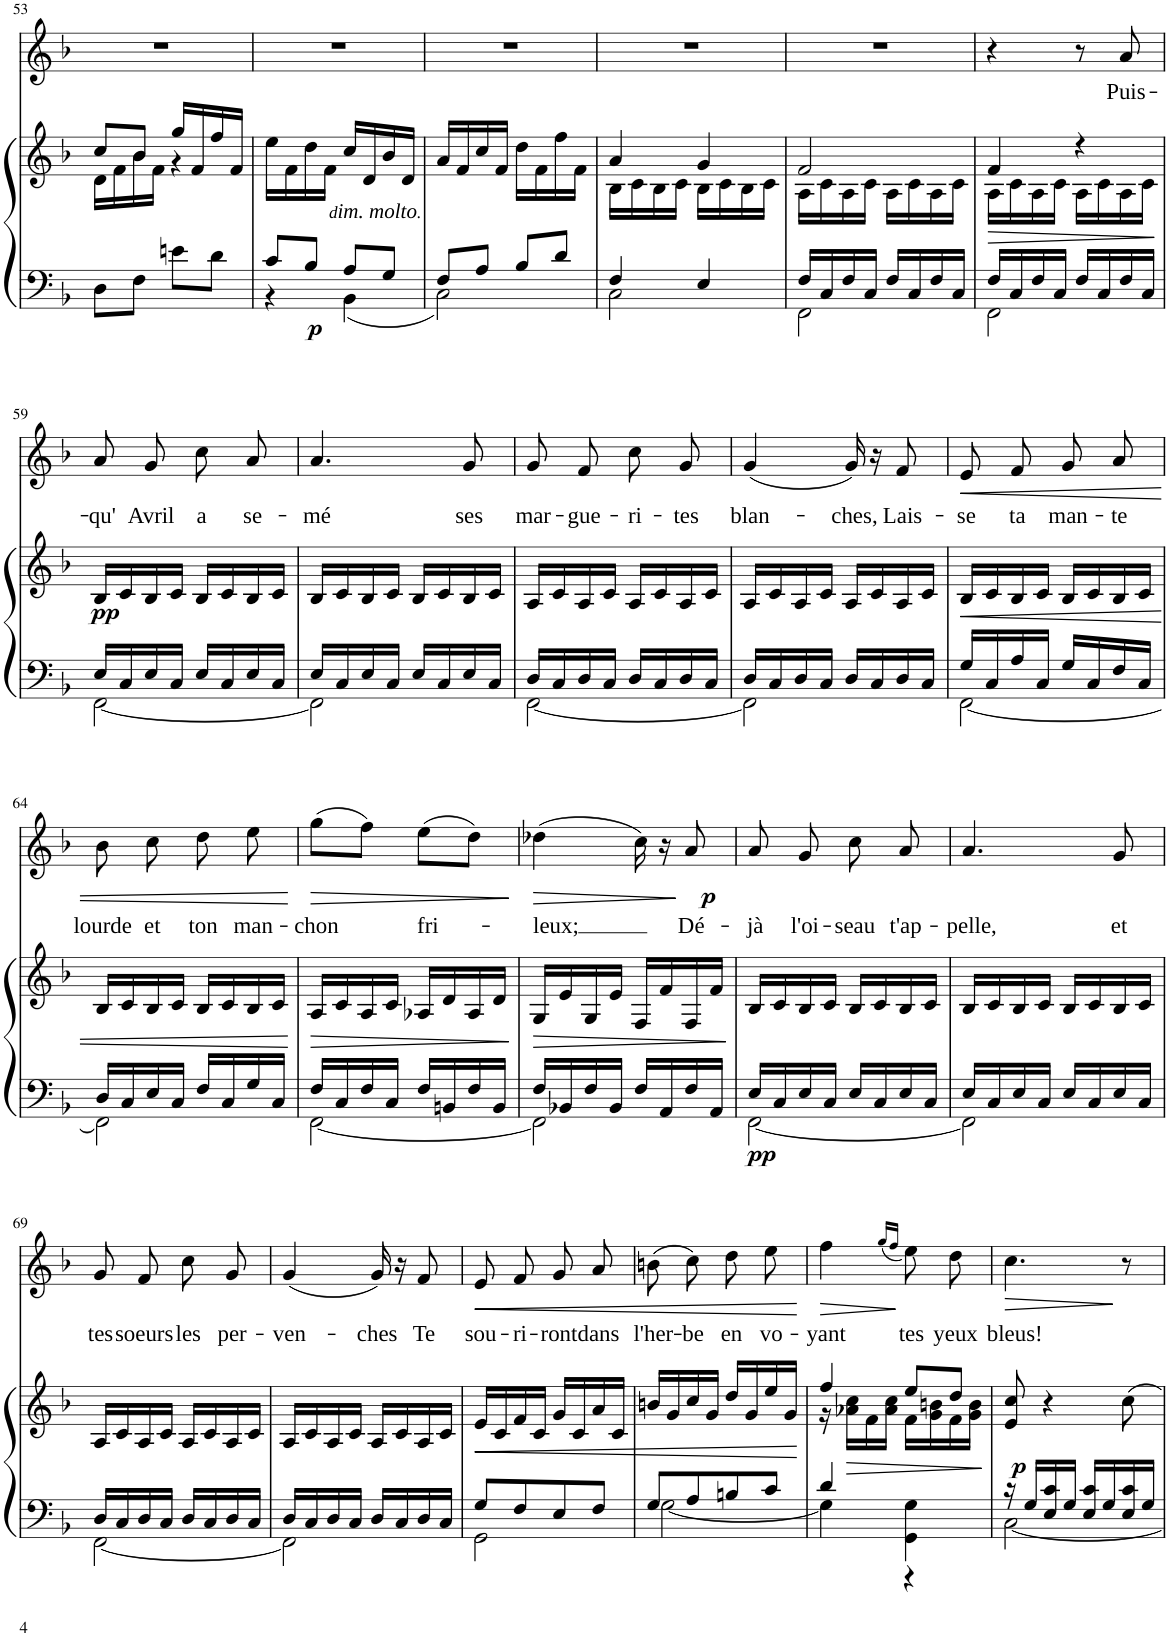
**kern	**kern	**dynam	**kern	**text	**dynam
*part2	*part2	*part2	*part1	*part1	*part1
*staff3	*staff2	*staff2/3	*staff1	*staff1	*staff1
*I"Midi_1	*	*	*I"Voice	*	*
!!LO:PB:g=z
*clefF4	*clefG2	*	*clefG2	*	*
*k[b-]	*k[b-]	*	*k[b-]	*	*
*F:	*F:	*	*F:	*	*
*M2/4	*M2/4	*	*M2/4	*	*
=53	=53	=53	=53	=53	=53
*	*^	*	*	*	*
8D\L	8cc/L	16d\LL	.	2r	.	.
.	.	16f\	.	.	.	.
8F\J	8b-/J	16b-\	.	.	.	.
.	.	16f\JJ	.	.	.	.
8en\L	16gg/LL	4r	.	.	.	.
.	16f/	.	.	.	.	.
8d\J	16ff/	.	.	.	.	.
.	16f/JJ	.	.	.	.	.
*	*v	*v	*	*	*	*
=54	=54	=54	=54	=54	=54
*^	*	*	*	*	*
8c/L	4r	16ee\LL	.	2r	.	.
.	.	16f\	.	.	.	.
!	!	!	!LO:DY:b=2	!	!	!
8B-/J	.	16dd\	p	.	.	.
.	.	16f\JJ	.	.	.	.
!LO:TX:a:i:t=d	!	!	!	!	!	!
!LO:TX:a:t=im. molto	!	!	!	!	!	!
!LO:TX:a:t=.	!	!	!	!	!	!
8A/L	4BB-\	16cc/LL	.	.	.	.
.	.	16d/	.	.	.	.
8G/J	.	16b-/	.	.	.	.
.	.	16d/JJ	.	.	.	.
=55	=55	=55	=55	=55	=55	=55
8F/L	2C\	16a/LL	.	2r	.	.
.	.	16f/	.	.	.	.
8A/J	.	16cc/	.	.	.	.
.	.	16f/JJ	.	.	.	.
8B-/L	.	16dd\LL	.	.	.	.
.	.	16f\	.	.	.	.
8d/J	.	16ff\	.	.	.	.
.	.	16f\JJ	.	.	.	.
=56	=56	=56	=56	=56	=56	=56
*	*	*^	*	*	*	*
4F/	2C\	4a/	16B-\LL	.	2r	.	.
.	.	.	16c\	.	.	.	.
.	.	.	16B-\	.	.	.	.
.	.	.	16c\JJ	.	.	.	.
4E/	.	4g/	16B-\LL	.	.	.	.
.	.	.	16c\	.	.	.	.
.	.	.	16B-\	.	.	.	.
.	.	.	16c\JJ	.	.	.	.
=57	=57	=57	=57	=57	=57	=57	=57
16F/LL	2FF\	2f/	16A\LL	.	2r	.	.
16C/	.	.	16c\	.	.	.	.
16F/	.	.	16A\	.	.	.	.
16C/JJ	.	.	16c\JJ	.	.	.	.
16F/LL	.	.	16A\LL	.	.	.	.
16C/	.	.	16c\	.	.	.	.
16F/	.	.	16A\	.	.	.	.
16C/JJ	.	.	16c\JJ	.	.	.	.
=58	=58	=58	=58	=58	=58	=58	=58
!	!	!	!	!LO:HP:b	!	!	!
16F/LL	2FF\	4f/	16A\LL	>	4r	.	.
16C/	.	.	16c\	.	.	.	.
16F/	.	.	16A\	.	.	.	.
16C/JJ	.	.	16c\JJ	.	.	.	.
16F/LL	.	4r	16A\LL	.	8r	.	.
16C/	.	.	16c\	.	.	.	.
!	!	!	!	!	!	!LO:LY:b	!
16F/	.	.	16A\	.	8a/	Puis-	.
16C/JJ	.	.	16c\JJ	.	.	.	.
!!LO:LB:g=z
=59	=59	=59	=59	=59	=59	=59	=59
!	!	!	!	!LO:DY:b	!	!LO:LY:b	!
*	*	*v	*v	*	*	*	*
16E/LL	[2FF\	16B-/LL	pp	8a/	-qu'	.
16C/	.	16c/	.	.	.	.
!	!	!	!	!	!LO:LY:b	!
16E/	.	16B-/	.	8g/	Avril	.
16C/JJ	.	16c/JJ	.	.	.	.
!	!	!	!	!	!LO:LY:b	!
16E/LL	.	16B-/LL	.	8cc\	a	.
16C/	.	16c/	.	.	.	.
!	!	!	!	!	!LO:LY:b	!
16E/	.	16B-/	.	8a/	se-	.
16C/JJ	.	16c/JJ	.	.	.	.
=60	=60	=60	=60	=60	=60	=60
!	!	!	!	!	!LO:LY:b	!
16E/LL	2FF\]	16B-/LL	.	4.a/	-mé	.
16C/	.	16c/	.	.	.	.
16E/	.	16B-/	.	.	.	.
16C/JJ	.	16c/JJ	.	.	.	.
16E/LL	.	16B-/LL	.	.	.	.
16C/	.	16c/	.	.	.	.
!	!	!	!	!	!LO:LY:b	!
16E/	.	16B-/	.	8g/	ses	.
16C/JJ	.	16c/JJ	.	.	.	.
=61	=61	=61	=61	=61	=61	=61
!	!	!	!	!	!LO:LY:b	!
16D/LL	[2FF\	16A/LL	.	8g/	mar-	.
16C/	.	16c/	.	.	.	.
!	!	!	!	!	!LO:LY:b	!
16D/	.	16A/	.	8f/	-gue-	.
16C/JJ	.	16c/JJ	.	.	.	.
!	!	!	!	!	!LO:LY:b	!
16D/LL	.	16A/LL	.	8cc\	-ri-	.
16C/	.	16c/	.	.	.	.
!	!	!	!	!	!LO:LY:b	!
16D/	.	16A/	.	8g/	-tes	.
16C/JJ	.	16c/JJ	.	.	.	.
=62	=62	=62	=62	=62	=62	=62
!	!	!	!	!	!LO:LY:b	!
16D/LL	2FF\]	16A/LL	.	(4g/	blan-	.
16C/	.	16c/	.	.	.	.
16D/	.	16A/	.	.	.	.
16C/JJ	.	16c/JJ	.	.	.	.
!	!	!	!	!	!LO:LY:b	!
16D/LL	.	16A/LL	.	16g/)	-ches,	.
16C/	.	16c/	.	16r	.	.
!	!	!	!	!	!LO:LY:b	!
16D/	.	16A/	.	8f/	Lais-	.
16C/JJ	.	16c/JJ	.	.	.	.
=63	=63	=63	=63	=63	=63	=63
!	!	!	!LO:HP:b	!	!LO:LY:b	!LO:HP:b
16G/LL	[2FF\	16B-/LL	<	8e/	-se	<
16C/	.	16c/	.	.	.	.
!	!	!	!	!	!LO:LY:b	!
16A/	.	16B-/	.	8f/	ta	.
16C/JJ	.	16c/JJ	.	.	.	.
!	!	!	!	!	!LO:LY:b	!
16G/LL	.	16B-/LL	.	8g/	man-	.
16C/	.	16c/	.	.	.	.
!	!	!	!	!	!LO:LY:b	!
16F/	.	16B-/	.	8a/	-te	.
16C/JJ	.	16c/JJ	.	.	.	.
!!LO:LB:g=z
=64	=64	=64	=64	=64	=64	=64
!	!	!	!	!	!LO:LY:b	!
16D/LL	2FF\]	16B-/LL	.	8b-\	lourde	.
16C/	.	16c/	.	.	.	.
!	!	!	!	!	!LO:LY:b	!
16E/	.	16B-/	.	8cc\	et	.
16C/JJ	.	16c/JJ	.	.	.	.
!	!	!	!	!	!LO:LY:b	!
16F/LL	.	16B-/LL	.	8dd\	ton	.
16C/	.	16c/	.	.	.	.
!	!	!	!	!	!LO:LY:b	!
16G/	.	16B-/	.	8ee\	man-	.
16C/JJ	.	16c/JJ	.	.	.	.
*v	*v	*	*	*	*	*
.	.	]	.	.	[
=65	=65	=65	=65	=65	=65
*^	*	*	*	*	*
!	!	!	!LO:HP:b	!	!LO:LY:b	!LO:HP:b
16F/LL	[2FF\	16A/LL	>	(8gg\L	-chon	>
16C/	.	16c/	.	.	.	.
16F/	.	16A/	.	8ff\J)	.	.
16C/JJ	.	16c/JJ	.	.	.	.
!	!	!	!	!	!LO:LY:b	!
16F/LL	.	16A-X/LL	.	(8ee\L	fri-	.
16BBn/	.	16d/	.	.	.	.
16F/	.	16A-/	.	8dd\J)	.	.
16BB/JJ	.	16d/JJ	.	.	.	.
*v	*v	*	*	*	*	*
.	.	[	.	.	]
=66	=66	=66	=66	=66	=66
*^	*	*	*	*	*
!	!	!	!LO:HP:b	!	!LO:LY:b	!LO:HP:b
16F/LL	2FF\]	16G/LL	>	(4dd-X\	-leux;	>
16BB-X/	.	16e/	.	.	.	.
16F/	.	16G/	.	.	.	.
16BB-/JJ	.	16e/JJ	.	.	.	.
16F/LL	.	16F/LL	.	16cc\)	.	.
16AA/	.	16f/	.	16r	.	.
!	!	!	!	!	!LO:LY:b	!LO:DY:n=1:b
16F/	.	16F/	.	8a/	Dé-	] p
16AA/JJ	.	16f/JJ	.	.	.	.
*v	*v	*	*	*	*	*
.	.	]	.	.	.
=67	=67	=67	=67	=67	=67
*^	*	*	*	*	*
!	!	!	!LO:DY:b=2	!	!LO:LY:b	!
16E/LL	[2FF\	16B-/LL	pp	8a/	-jà	.
16C/	.	16c/	.	.	.	.
!	!	!	!	!	!LO:LY:b	!
16E/	.	16B-/	.	8g/	l'oi-	.
16C/JJ	.	16c/JJ	.	.	.	.
!	!	!	!	!	!LO:LY:b	!
16E/LL	.	16B-/LL	.	8cc\	-seau	.
16C/	.	16c/	.	.	.	.
!	!	!	!	!	!LO:LY:b	!
16E/	.	16B-/	.	8a/	t'ap-	.
16C/JJ	.	16c/JJ	.	.	.	.
=68	=68	=68	=68	=68	=68	=68
!	!	!	!	!	!LO:LY:b	!
16E/LL	2FF\]	16B-/LL	.	4.a/	-pelle,	.
16C/	.	16c/	.	.	.	.
16E/	.	16B-/	.	.	.	.
16C/JJ	.	16c/JJ	.	.	.	.
16E/LL	.	16B-/LL	.	.	.	.
16C/	.	16c/	.	.	.	.
!	!	!	!	!	!LO:LY:b	!
16E/	.	16B-/	.	8g/	et	.
16C/JJ	.	16c/JJ	.	.	.	.
!!LO:LB:g=z
=69	=69	=69	=69	=69	=69	=69
!	!	!	!	!	!LO:LY:b	!
16D/LL	[2FF\	16A/LL	.	8g/	tes	.
16C/	.	16c/	.	.	.	.
!	!	!	!	!	!LO:LY:b	!
16D/	.	16A/	.	8f/	soeurs	.
16C/JJ	.	16c/JJ	.	.	.	.
!	!	!	!	!	!LO:LY:b	!
16D/LL	.	16A/LL	.	8cc\	les	.
16C/	.	16c/	.	.	.	.
!	!	!	!	!	!LO:LY:b	!
16D/	.	16A/	.	8g/	per-	.
16C/JJ	.	16c/JJ	.	.	.	.
=70	=70	=70	=70	=70	=70	=70
!	!	!	!	!	!LO:LY:b	!
16D/LL	2FF\]	16A/LL	.	(4g/	-ven-	.
16C/	.	16c/	.	.	.	.
16D/	.	16A/	.	.	.	.
16C/JJ	.	16c/JJ	.	.	.	.
!	!	!	!	!	!LO:LY:b	!
16D/LL	.	16A/LL	.	16g/)	-ches	.
16C/	.	16c/	.	16r	.	.
!	!	!	!	!	!LO:LY:b	!
16D/	.	16A/	.	8f/	Te	.
16C/JJ	.	16c/JJ	.	.	.	.
=71	=71	=71	=71	=71	=71	=71
!	!	!	!LO:HP:b	!	!LO:LY:b	!LO:HP:b
8G/L	2GG\	16e/LL	<	8e/	sou-	<
.	.	16c/	.	.	.	.
!	!	!	!	!	!LO:LY:b	!
8F/	.	16f/	.	8f/	-ri-	.
.	.	16c/JJ	.	.	.	.
!	!	!	!	!	!LO:LY:b	!
8E/	.	16g/LL	.	8g/	-ront	.
.	.	16c/	.	.	.	.
!	!	!	!	!	!LO:LY:b	!
8F/J	.	16a/	.	8a/	dans	.
.	.	16c/JJ	.	.	.	.
=72	=72	=72	=72	=72	=72	=72
!	!	!	!	!	!LO:LY:b	!
8G/L	[2G\	16bn/LL	.	(8bn\	l'her-	.
.	.	16g/	.	.	.	.
!	!	!	!	!	!LO:LY:b	!
8A/	.	16cc/	.	8cc\)	-be	.
.	.	16g/JJ	.	.	.	.
!	!	!	!	!	!LO:LY:b	!
8Bn/	.	16dd/LL	.	8dd\	en	.
.	.	16g/	.	.	.	.
!	!	!	!	!	!LO:LY:b	!
8c/J	.	16ee/	.	8ee\	vo-	.
.	.	16g/JJ	.	.	.	.
*v	*v	*	*	*	*	*
.	.	]	.	.	[
=73	=73	=73	=73	=73	=73
*^	*^	*	*	*	*
!	!	!	!	!	!	!LO:LY:b	!LO:HP:b
4d/	4G\]	4ff/	16r	.	4ff\	-yant	>
.	.	.	16a-X\ 16cc\LL	.	.	.	.
.	.	.	16f\	.	.	.	.
.	.	.	16a-\ 16cc\JJ	.	.	.	.
.	.	.	.	.	(16qgg/LL	.	.
.	.	.	.	.	16qff/JJ	.	.
!	!	!	!	!	!	!LO:LY:b	!
4GG\ 4G\	4r	8ee/L	16f\LL	.	8ee\)	tes	]
.	.	.	16g\ 16bn\	.	.	.	.
!	!	!	!	!	!	!LO:LY:b	!
.	.	8dd/J	16f\	.	8dd\	yeux	.
.	.	.	16g\ 16b\JJ	.	.	.	.
*v	*v	*	*	*	*	*	*
*	*v	*v	*	*	*	*
.	.	[	.	.	.
=74	=74	=74	=74	=74	=74
*^	*	*	*	*	*
!	!	!	!LO:DY:b	!	!LO:LY:b	!LO:HP:b
16r	[2C\	8e/ 8cc/	p	4.cc\	bleus!	>
16G/LL	.	.	.	.	.	.
16E/ 16c/	.	4r	.	.	.	.
16G/JJ	.	.	.	.	.	.
16E/ 16c/LL	.	.	.	.	.	.
16G/	.	.	.	.	.	.
16E/ 16c/	.	8cc\	.	8r	.	]
16G/JJ	.	.	.	.	.	.
*v	*v	*	*	*	*	*
=	=	=	=	=	=
*-	*-	*-	*-	*-	*-
